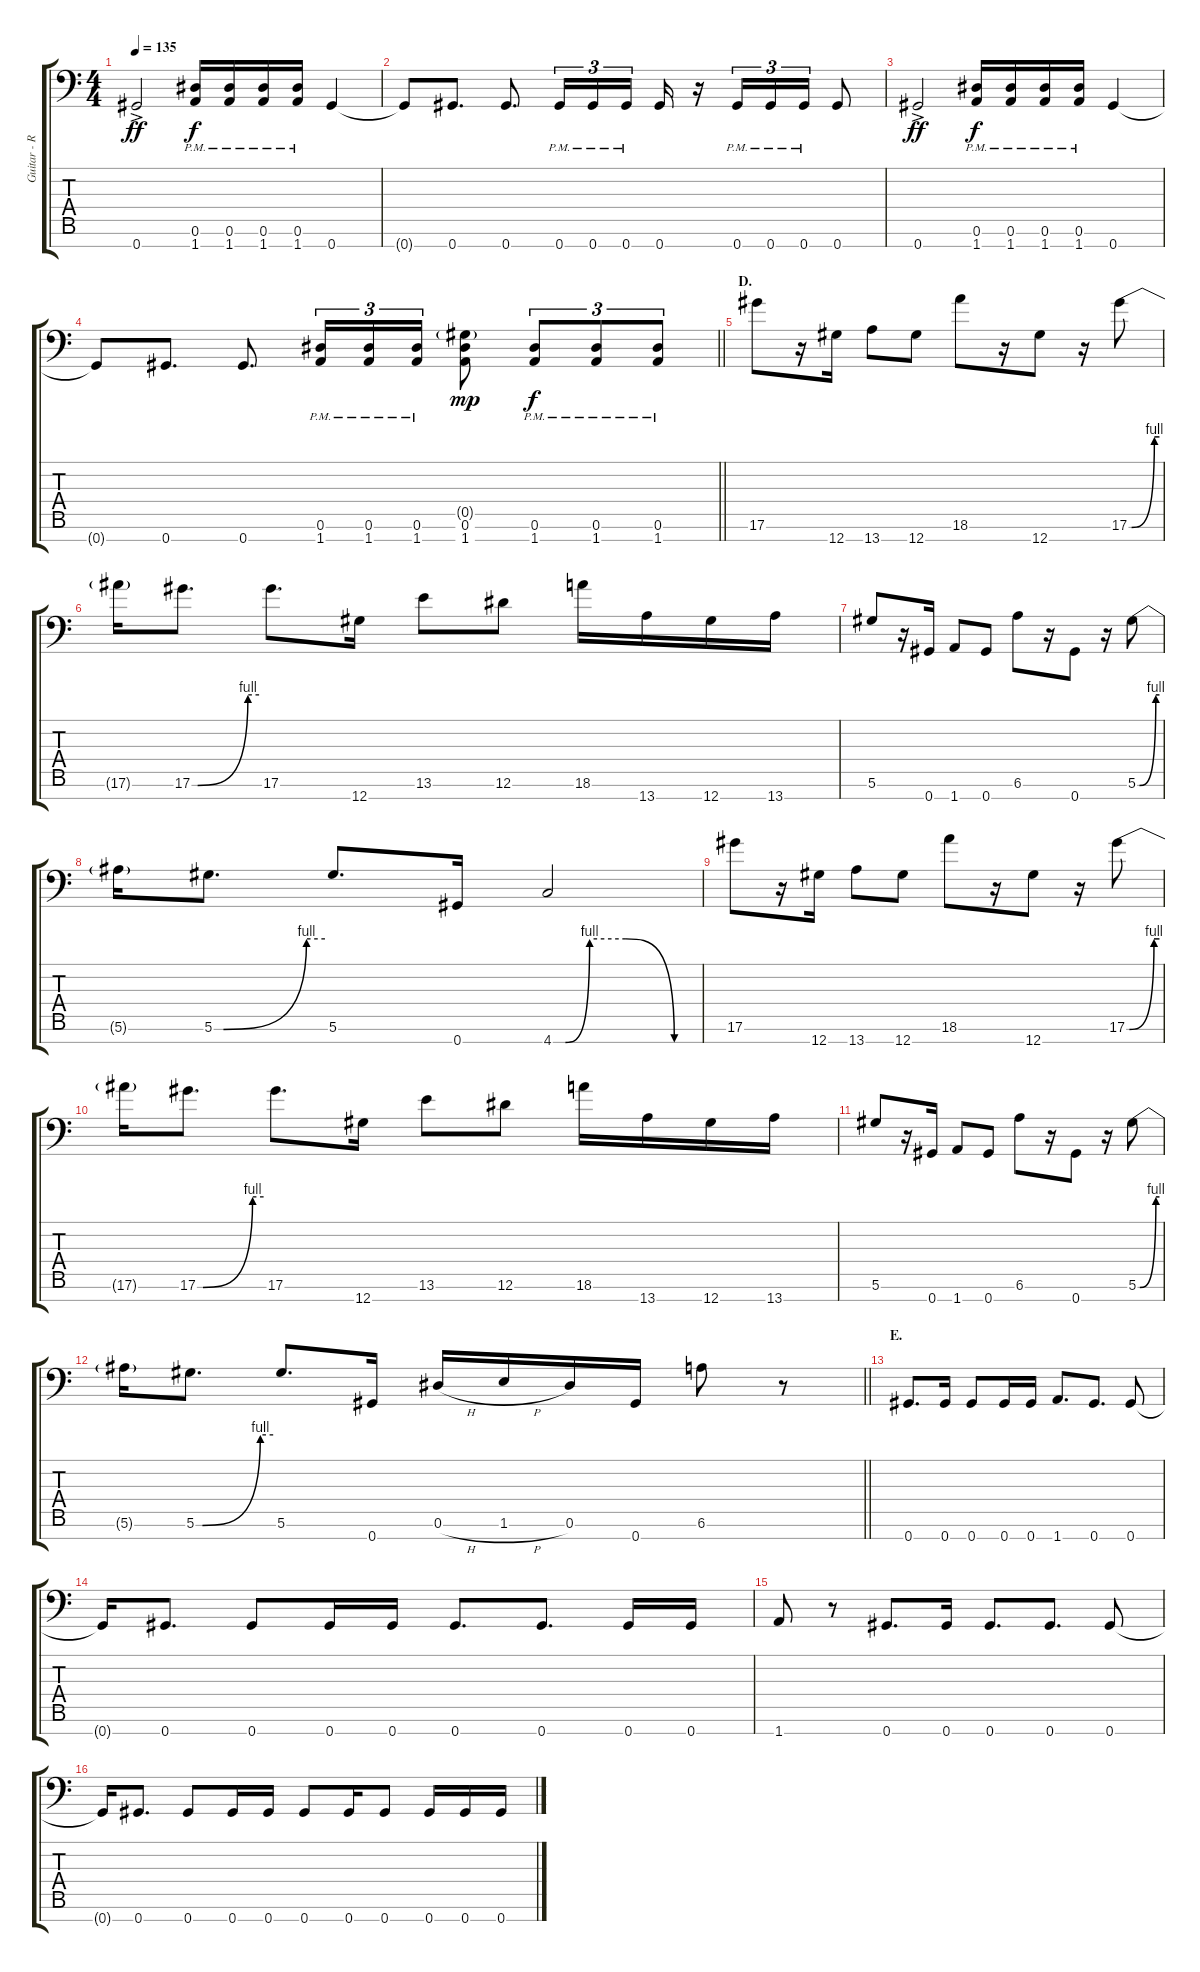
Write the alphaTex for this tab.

\track ("Guitar - Right" "Guitar - R") {instrument distortionguitar}
\staff {score tabs}
\tuning (Eb4 Bb3 F3 Db3 Ab2 Eb2 Ab1) {hide}
\ts (4 4)
\tempo 135
\clef f4
\ks c
0.7{ac}.2{dy ff} (0.6{pm} 1.7).16{dy f} (0.6{pm} 1.7).16 (0.6{pm} 1.7).16 (0.6{pm} 1.7).16 0.7.4 |
0.7{t}.8 0.7.8{d} 0.7.8{d} 0.7{pm}.16{tu (3 2)} 0.7{pm}.16{tu (3 2)} 0.7{pm}.16{tu (3 2) beam splitsecondary} 0.7.16 r.16 0.7{pm}.16{tu (3 2)} 0.7{pm}.16{tu (3 2)} 0.7{pm}.16{tu (3 2)} 0.7.8 |
0.7{ac}.2{dy ff} (0.6{pm} 1.7).16{dy f} (0.6{pm} 1.7).16 (0.6{pm} 1.7).16 (0.6{pm} 1.7).16 0.7.4 |
\barLineRight lightlight
0.7{t}.8 0.7.8{d} 0.7.8{d} (0.6 1.7{pm}).16{tu (3 2)} (0.6 1.7{pm}).16{tu (3 2)} (0.6 1.7{pm}).16{tu (3 2)} (0.5{g} 0.6 1.7).8{dy mp} (0.6{pm} 1.7).8{tu (3 2) dy f} (0.6{pm} 1.7).8{tu (3 2)} (0.6{pm} 1.7).8{tu (3 2)} |
\section ("" "D.")
17.6.8 r.16 12.7.16 13.7.8 12.7.8 18.6.8 r.16 12.7.8 r.16 17.6{be (custom 0 0 5 0 50 4 60 4)}.8 |
17.6{t}.16 17.6{be (custom 0 0 5 0 50 4 60 4)}.8{d} 17.6.8{d} 12.7.16 13.6.8 12.6.8 18.6.16 13.7.16 12.7.16 13.7.16 |
5.6.8 r.16 0.7.16 1.7.8 0.7.8 6.6.8 r.16 0.7.8 r.16 5.6{be (custom 0 0 5 0 50 4 60 4)}.8 |
5.6{t}.16 5.6{be (custom 0 0 5 0 50 4 60 4)}.8{d} 5.6.8{d} 0.7.16 4.7{be (custom 0 0 5 0 15 4 30 4 50 0 60 0)}.2 |
17.6.8 r.16 12.7.16 13.7.8 12.7.8 18.6.8 r.16 12.7.8 r.16 17.6{be (custom 0 0 5 0 50 4 60 4)}.8 |
17.6{t}.16 17.6{be (custom 0 0 5 0 50 4 60 4)}.8{d} 17.6.8{d} 12.7.16 13.6.8 12.6.8 18.6.16 13.7.16 12.7.16 13.7.16 |
5.6.8 r.16 0.7.16 1.7.8 0.7.8 6.6.8 r.16 0.7.8 r.16 5.6{be (custom 0 0 5 0 50 4 60 4)}.8 |
\barLineRight lightlight
5.6{t}.16 5.6{be (custom 0 0 5 0 50 4 60 4)}.8{d} 5.6.8{d} 0.7.16 0.6{h}.16 1.6{h}.16 0.6.16 0.7.16 6.6.8 r.8 |
\section ("" "E.")
0.7.8{d} 0.7.16 0.7.8 0.7.16 0.7.16 1.7.8{d} 0.7.8{d} 0.7.8 |
0.7{t}.16 0.7.8{d} 0.7.8 0.7.16 0.7.16 0.7.8{d} 0.7.8{d} 0.7.16 0.7.16 |
1.7.8 r.8 0.7.8{d} 0.7.16 0.7.8{d} 0.7.8{d} 0.7.8 |
0.7{t}.16 0.7.8{d} 0.7.8 0.7.16 0.7.16 0.7.8 0.7.16 0.7.8 0.7.16 0.7.16 0.7.16
